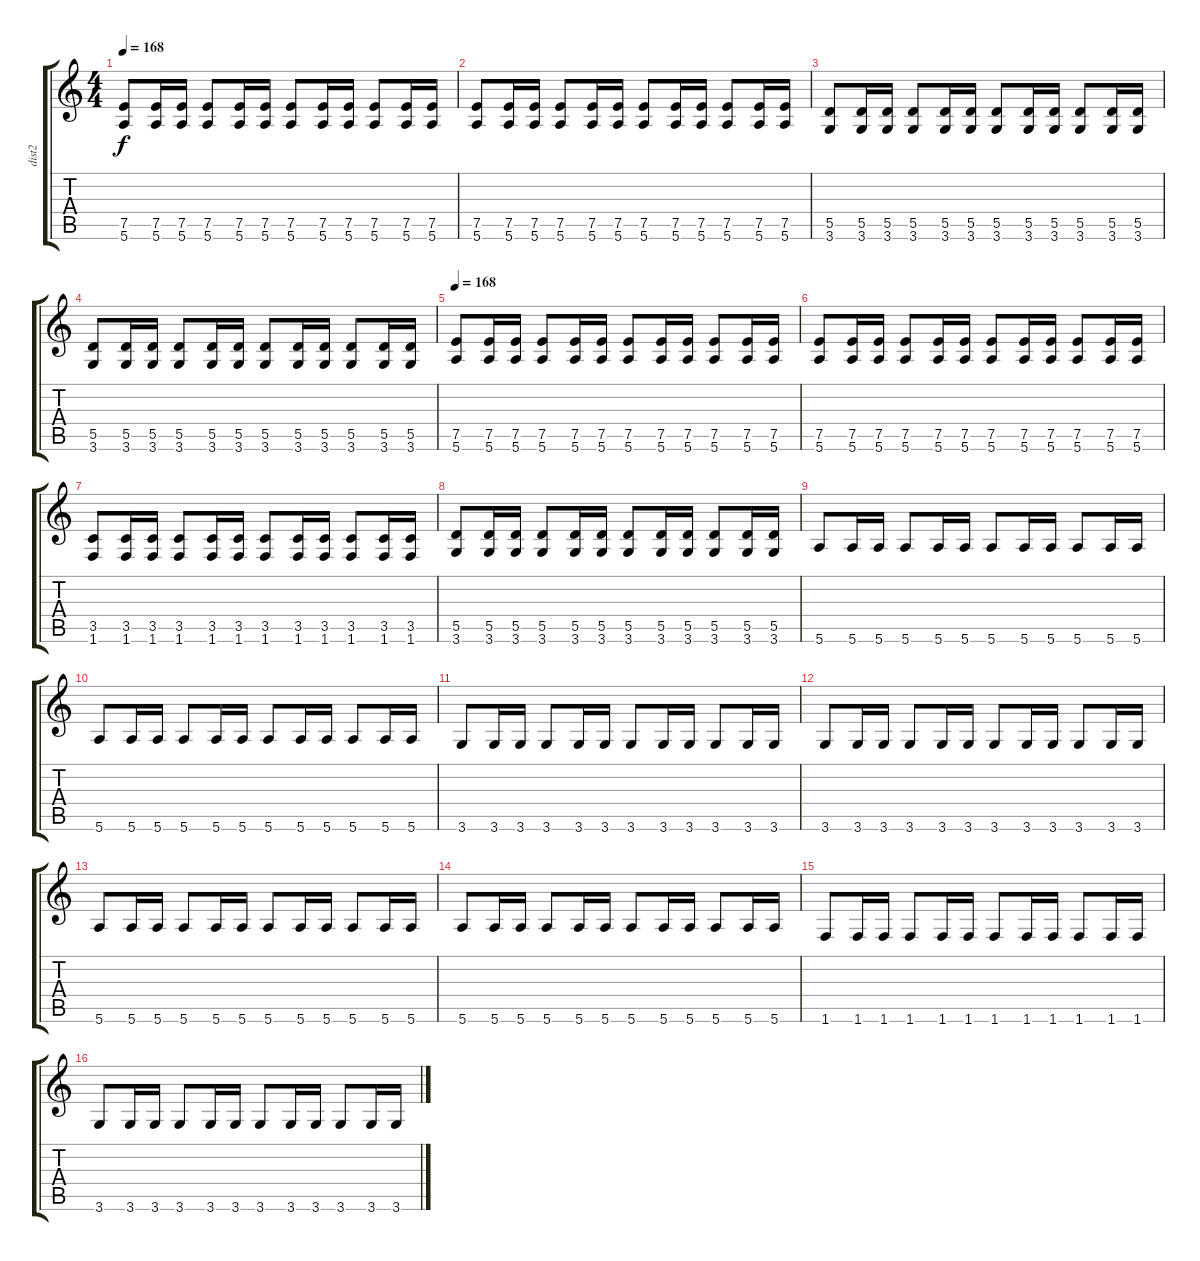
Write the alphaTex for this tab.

\track ("dist2" "dist2") {instrument distortionguitar}
\staff {score tabs}
\tuning (E4 B3 G3 D3 A2 E2) {hide}
\ts (4 4)
\tempo 168
\clef g2
\ks c
(7.5 5.6).8{dy f} (7.5 5.6).16 (7.5 5.6).16 (7.5 5.6).8 (7.5 5.6).16 (7.5 5.6).16 (7.5 5.6).8 (7.5 5.6).16 (7.5 5.6).16 (7.5 5.6).8 (7.5 5.6).16 (7.5 5.6).16 |
(7.5 5.6).8 (7.5 5.6).16 (7.5 5.6).16 (7.5 5.6).8 (7.5 5.6).16 (7.5 5.6).16 (7.5 5.6).8 (7.5 5.6).16 (7.5 5.6).16 (7.5 5.6).8 (7.5 5.6).16 (7.5 5.6).16 |
(5.5 3.6).8 (5.5 3.6).16 (5.5 3.6).16 (5.5 3.6).8 (5.5 3.6).16 (5.5 3.6).16 (5.5 3.6).8 (5.5 3.6).16 (5.5 3.6).16 (5.5 3.6).8 (5.5 3.6).16 (5.5 3.6).16 |
(5.5 3.6).8 (5.5 3.6).16 (5.5 3.6).16 (5.5 3.6).8 (5.5 3.6).16 (5.5 3.6).16 (5.5 3.6).8 (5.5 3.6).16 (5.5 3.6).16 (5.5 3.6).8 (5.5 3.6).16 (5.5 3.6).16 |
\tempo 168
(7.5 5.6).8 (7.5 5.6).16 (7.5 5.6).16 (7.5 5.6).8 (7.5 5.6).16 (7.5 5.6).16 (7.5 5.6).8 (7.5 5.6).16 (7.5 5.6).16 (7.5 5.6).8 (7.5 5.6).16 (7.5 5.6).16 |
(7.5 5.6).8 (7.5 5.6).16 (7.5 5.6).16 (7.5 5.6).8 (7.5 5.6).16 (7.5 5.6).16 (7.5 5.6).8 (7.5 5.6).16 (7.5 5.6).16 (7.5 5.6).8 (7.5 5.6).16 (7.5 5.6).16 |
(3.5 1.6).8 (3.5 1.6).16 (3.5 1.6).16 (3.5 1.6).8 (3.5 1.6).16 (3.5 1.6).16 (3.5 1.6).8 (3.5 1.6).16 (3.5 1.6).16 (3.5 1.6).8 (3.5 1.6).16 (3.5 1.6).16 |
(5.5 3.6).8 (5.5 3.6).16 (5.5 3.6).16 (5.5 3.6).8 (5.5 3.6).16 (5.5 3.6).16 (5.5 3.6).8 (5.5 3.6).16 (5.5 3.6).16 (5.5 3.6).8 (5.5 3.6).16 (5.5 3.6).16 |
5.6.8 5.6.16 5.6.16 5.6.8 5.6.16 5.6.16 5.6.8 5.6.16 5.6.16 5.6.8 5.6.16 5.6.16 |
5.6.8 5.6.16 5.6.16 5.6.8 5.6.16 5.6.16 5.6.8 5.6.16 5.6.16 5.6.8 5.6.16 5.6.16 |
3.6.8 3.6.16 3.6.16 3.6.8 3.6.16 3.6.16 3.6.8 3.6.16 3.6.16 3.6.8 3.6.16 3.6.16 |
3.6.8 3.6.16 3.6.16 3.6.8 3.6.16 3.6.16 3.6.8 3.6.16 3.6.16 3.6.8 3.6.16 3.6.16 |
5.6.8 5.6.16 5.6.16 5.6.8 5.6.16 5.6.16 5.6.8 5.6.16 5.6.16 5.6.8 5.6.16 5.6.16 |
5.6.8 5.6.16 5.6.16 5.6.8 5.6.16 5.6.16 5.6.8 5.6.16 5.6.16 5.6.8 5.6.16 5.6.16 |
1.6.8 1.6.16 1.6.16 1.6.8 1.6.16 1.6.16 1.6.8 1.6.16 1.6.16 1.6.8 1.6.16 1.6.16 |
3.6.8 3.6.16 3.6.16 3.6.8 3.6.16 3.6.16 3.6.8 3.6.16 3.6.16 3.6.8 3.6.16 3.6.16
